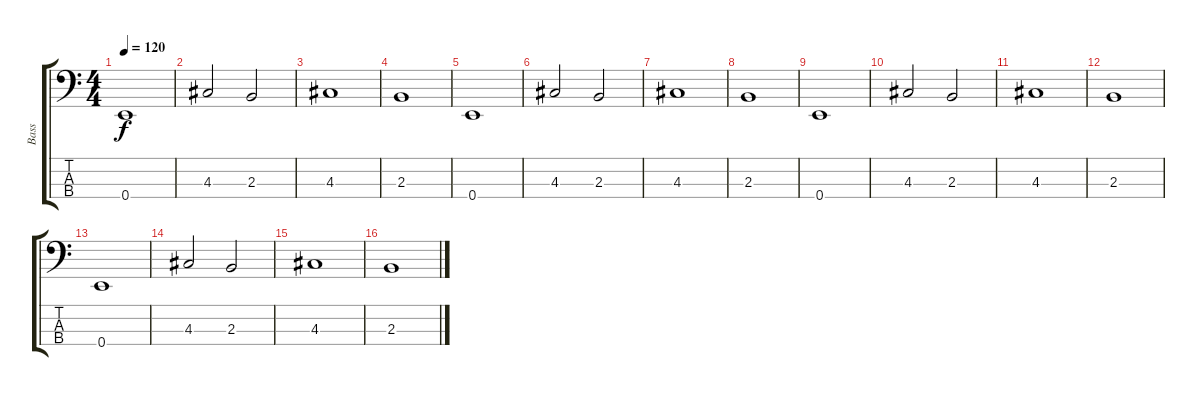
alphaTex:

\track ("Bass" "Bass") {instrument electricbassfinger}
\staff {score tabs}
\tuning (G2 D2 A1 E1) {hide}
\ts (4 4)
\tempo 120
\clef f4
\ks c
0.4.1{dy f} |
4.3.2 2.3.2 |
4.3.1 |
2.3.1 |
0.4.1 |
4.3.2 2.3.2 |
4.3.1 |
2.3.1 |
0.4.1 |
4.3.2 2.3.2 |
4.3.1 |
2.3.1 |
0.4.1 |
4.3.2 2.3.2 |
4.3.1 |
2.3.1
